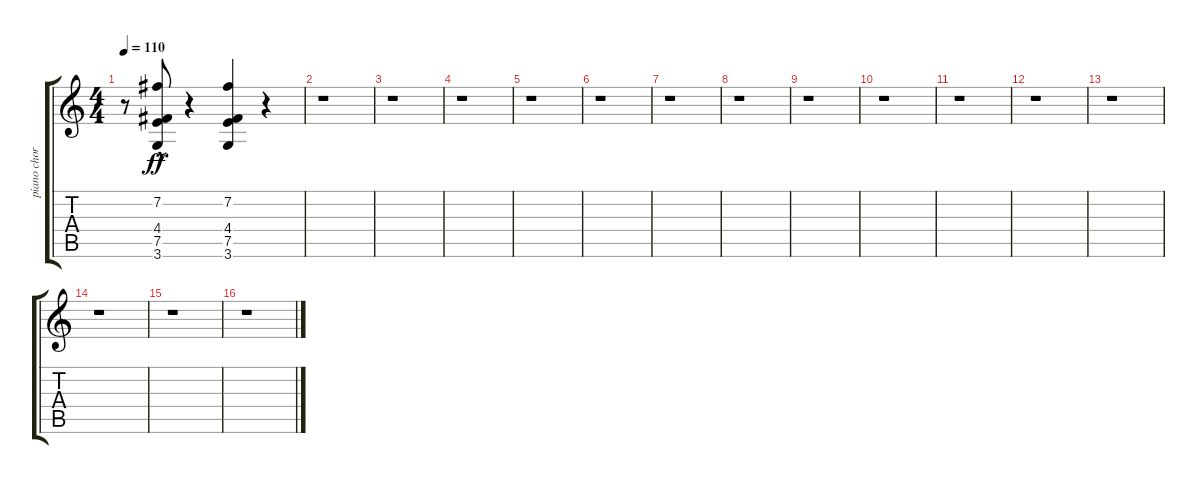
\track ("piano chorus 2" "piano chor") {instrument distortionguitar}
\staff {score tabs}
\tuning (E4 B3 G3 D3 A2 E2) {hide}
\ts (4 4)
\tempo 110
\clef g2
\ks c
r.8{dy ff} (7.2 4.4{hac} 7.5{hac} 3.6{hac}).8 r.4 (7.2 4.4 7.5 3.6).4 r.4 |
r.1 |
r.1 |
r.1 |
r.1 |
r.1 |
r.1 |
r.1 |
r.1 |
r.1 |
r.1 |
r.1 |
r.1 |
r.1 |
r.1 |
r.1
